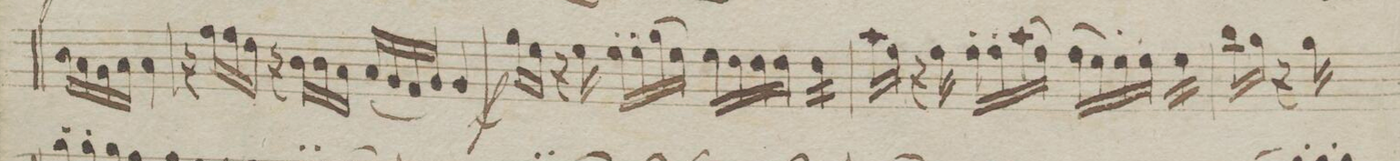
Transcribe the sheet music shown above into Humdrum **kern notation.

**kern	**dynam
*I"Violin 1mo	*
*clefG2	*
*k[b-e-a-]	*
*met(c)	*
*M4/4	*
16b-\LL	.
16a-\	.
16g\	.
16a-\JJ	.
*4\right	*
4a-\	.
=10	=10
16r	.
16ff\LL	.
16ff\	.
16dd\JJ	.
16r	.
16b-\LL	.
16b-\	.
16a-\JJ	.
(16a-/LL	.
16g/	.
16f/)	.
16g/JJ	.
4g/	.
=11	=11
16gg\LL	f
16ee-\JJ	.
16r	.
16ee-\	.
16ee-'\LL	.
16ee-'\	.
(16gg\	.
16ee-\JJ)	.
16ee-\LL	.
16dd\	.
16dd\	.
16dd\JJ	.
*tremolo	*
16dd\LL	.
16dd\	.
16dd\	.
16dd\JJ	.
=12	=12
16aa-\LL	.
16ff\JJ	.
16r	.
16ff\	.
16ff'\LL	.
16ff'\	.
(16aa-\	.
16ff\JJ)	.
(16ff\LL	.
16ee-\)	.
16ee-'\	.
16ee-'\JJ	.
16ee-\LL	.
16ee-\	.
16ee-\	.
16ee-\JJ	.
*Xtremolo	*
=13	=13
16bb-\LL	.
16gg\JJ	.
16r	.
16gg\	.
*-	*-
